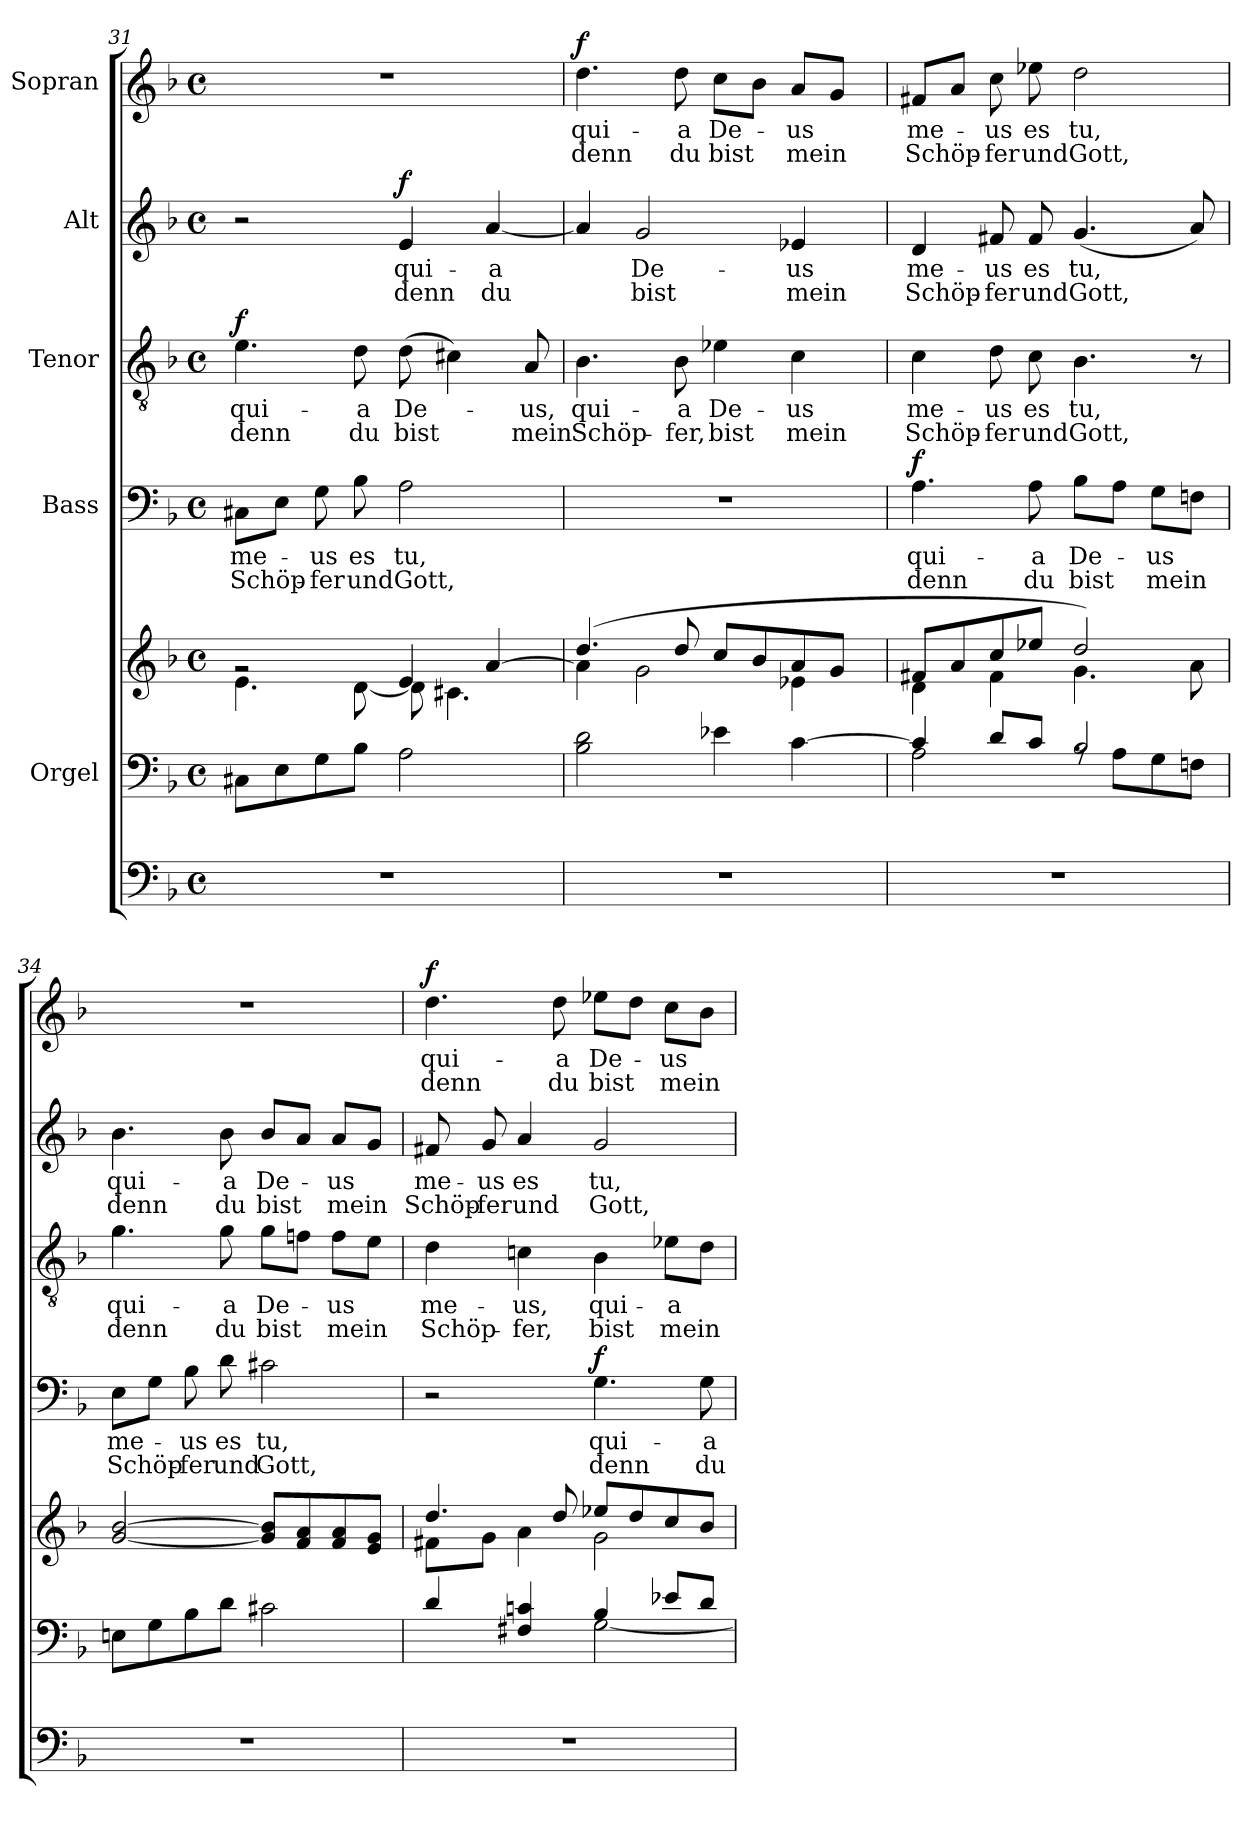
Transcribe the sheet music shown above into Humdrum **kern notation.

**kern	**kern	**kern	**kern	**text	**text	**dynam	**kern	**text	**text	**dynam	**kern	**text	**text	**dynam	**kern	**text	**text	**dynam
*part6	*part5	*part5	*part4	*part4	*part4	*part4	*part3	*part3	*part3	*part3	*part2	*part2	*part2	*part2	*part1	*part1	*part1	*part1
*staff7	*staff6	*staff5	*staff4	*staff4	*staff4	*staff4	*staff3	*staff3	*staff3	*staff3	*staff2	*staff2	*staff2	*staff2	*staff1	*staff1	*staff1	*staff1
*	*I"Orgel	*	*I"Bass	*	*	*	*I"Tenor	*	*	*	*I"Alt	*	*	*	*I"Sopran	*	*	*
*clefF4	*clefF4	*clefG2	*clefF4	*	*	*	*clefGv2	*	*	*	*clefG2	*	*	*	*clefG2	*	*	*
*k[b-]	*k[b-]	*k[b-]	*k[b-]	*	*	*	*k[b-]	*	*	*	*k[b-]	*	*	*	*k[b-]	*	*	*
*F:	*F:	*F:	*F:	*	*	*	*F:	*	*	*	*F:	*	*	*	*F:	*	*	*
*M4/4	*M4/4	*M4/4	*M4/4	*	*	*	*M4/4	*	*	*	*M4/4	*	*	*	*M4/4	*	*	*
*met(c)	*met(c)	*met(c)	*met(c)	*	*	*	*met(c)	*	*	*	*met(c)	*	*	*	*met(c)	*	*	*
=31	=31	=31	=31	=31	=31	=31	=31	=31	=31	=31	=31	=31	=31	=31	=31	=31	=31	=31
*	*	*^	*	*	*	*	*	*	*	*	*	*	*	*	*	*	*	*
!	!	!	!	!	!	!	!	!	!	!	!LO:DY:a	!	!	!	!	!	!	!	!
1r	8C#X\L	2rg	4.e\	8C#X\L	me-	Schöp-	.	4.e\	qui-	denn	f	2r	.	.	.	1r	.	.	.
.	8E\	.	.	8E\J	.	.	.	.	.	.	.	.	.	.	.	.	.	.	.
.	8G\	.	.	8G\	-us	-fer	.	.	.	.	.	.	.	.	.	.	.	.	.
.	8B-\J	.	[8d\	8B-\	es	und	.	8d\	-a	du	.	.	.	.	.	.	.	.	.
!	!	!	!	!	!	!	!	!	!	!	!	!	!	!	!LO:DY:a	!	!	!	!
.	2A\	4e/	8d\]	2A\	tu,	Gott,	.	(>8d\	De-	bist	.	4e/	qui-	denn	f	.	.	.	.
.	.	.	4.c#X\	.	.	.	.	4c#X\)	.	.	.	.	.	.	.	.	.	.	.
.	.	[4a/	.	.	.	.	.	.	.	.	.	[4a/	-a	du	.	.	.	.	.
.	.	.	.	.	.	.	.	8A/	-us,	mein	.	.	.	.	.	.	.	.	.
!!LO:LB:g=z
=32	=32	=32	=32	=32	=32	=32	=32	=32	=32	=32	=32	=32	=32	=32	=32	=32	=32	=32	=32
!	!	!	!	!	!	!	!	!	!	!	!	!	!	!	!	!	!	!	!LO:DY:a
1r	2B-\ 2d\	(>4.dd/	4a\]	1r	.	.	.	4.B-\	qui-	Schöp-	.	4a/]	.	.	.	4.dd\	qui-	denn	f
.	.	.	2g\	.	.	.	.	.	.	.	.	2g/	De-	bist	.	.	.	.	.
.	.	8dd/	.	.	.	.	.	8B-\	-a	-fer,	.	.	.	.	.	8dd\	-a	du	.
.	4e-X\	8cc/L	.	.	.	.	.	4e-X\	De-	bist	.	.	.	.	.	8cc\L	De-	bist	.
.	.	8b-/	.	.	.	.	.	.	.	.	.	.	.	.	.	8b-\J	.	.	.
.	[4c\	8a/	4e-X\	.	.	.	.	4c\	-us	mein	.	4e-X/	-us	mein	.	8a/L	-us	mein	.
.	.	8g/J	.	.	.	.	.	.	.	.	.	.	.	.	.	8g/J	.	.	.
=33	=33	=33	=33	=33	=33	=33	=33	=33	=33	=33	=33	=33	=33	=33	=33	=33	=33	=33	=33
*	*^	*	*	*	*	*	*	*	*	*	*	*	*	*	*	*	*	*	*
!	!	!	!	!	!	!	!	!LO:DY:a	!	!	!	!	!	!	!	!	!	!	!	!
1r	4c/]	2A\	8f#X/L	4d\	4.A\	qui-	denn	f	4c\	me-	Schöp-	.	4d/	me-	Schöp-	.	8f#X/L	me-	Schöp-	.
.	.	.	8a/	.	.	.	.	.	.	.	.	.	.	.	.	.	8a/J	.	.	.
.	8d/L	.	8cc/	4f#\	.	.	.	.	8d\	-us	-fer	.	8f#X/	-us	-fer	.	8cc\	-us	-fer	.
.	8c/J	.	8ee-X/J	.	8A\	-a	du	.	8c\	es	und	.	8f#/	es	und	.	8ee-X\	es	und	.
.	2B-/	8rA	2dd/)	4.g\	8B-\L	De-	-bist	.	4.B-\	tu,	Gott,	.	(4.g/	tu,	Gott,	.	2dd\	tu,	Gott,	.
.	.	8A\L	.	.	8A\J	.	.	.	.	.	.	.	.	.	.	.	.	.	.	.
.	.	8G\	.	.	8G\L	-us	mein	.	.	.	.	.	.	.	.	.	.	.	.	.
.	.	8Fn\J	.	8a\	8Fn\J	.	.	.	8r	.	.	.	8a/)	.	.	.	.	.	.	.
*	*v	*v	*	*	*	*	*	*	*	*	*	*	*	*	*	*	*	*	*	*
*	*	*v	*v	*	*	*	*	*	*	*	*	*	*	*	*	*	*	*	*
=34	=34	=34	=34	=34	=34	=34	=34	=34	=34	=34	=34	=34	=34	=34	=34	=34	=34	=34
1r	8En\L	[2g/ [2b-/	8E\L	me-	Schöp-	.	4.g\	qui-	denn	.	4.b-\	qui-	denn	.	1r	.	.	.
.	8G\	.	8G\J	.	.	.	.	.	.	.	.	.	.	.	.	.	.	.
.	8B-\	.	8B-\	-us	-fer	.	.	.	.	.	.	.	.	.	.	.	.	.
.	8d\J	.	8d\	es	und	.	8g\	-a	du	.	8b-\	-a	du	.	.	.	.	.
.	2c#X\	8g/] 8b-/]L	2c#X\	tu,	Gott,	.	8g\L	De-	bist	.	8b-/L	De-	bist	.	.	.	.	.
.	.	8f/ 8a/	.	.	.	.	8fn\J	.	.	.	8a/J	.	.	.	.	.	.	.
.	.	8f/ 8a/	.	.	.	.	8f\L	-us	mein	.	8a/L	-us	mein	.	.	.	.	.
.	.	8e/ 8g/J	.	.	.	.	8e\J	.	.	.	8g/J	.	.	.	.	.	.	.
=35	=35	=35	=35	=35	=35	=35	=35	=35	=35	=35	=35	=35	=35	=35	=35	=35	=35	=35
*	*^	*^	*	*	*	*	*	*	*	*	*	*	*	*	*	*	*	*
!	!	!	!	!	!	!	!	!	!	!	!	!	!	!	!	!	!	!	!	!LO:DY:a
1r	4d/	2ryy	4.dd/	8f#X\L	2r	.	.	.	4d\	me-	Schöp-	.	8f#X/	me-	Schöp-	.	4.dd\	qui-	denn	f
.	.	.	.	8g\J	.	.	.	.	.	.	.	.	8g/	-us	-fer	.	.	.	.	.
.	4F#X/ 4cn/	.	.	4a\	.	.	.	.	4cn\	-us,	-fer,	.	4a/	es	und	.	.	.	.	.
.	.	.	8dd/	.	.	.	.	.	.	.	.	.	.	.	.	.	8dd\	-a	du	.
!	!	!	!	!	!	!	!	!LO:DY:a	!	!	!	!	!	!	!	!	!	!	!	!
.	4B-/	[2G\	8ee-X/L	2g\	4.G\	qui-	denn	f	4B-\	qui-	bist	.	2g/	tu,	Gott,	.	8ee-X\L	De-	bist	.
.	.	.	8dd/	.	.	.	.	.	.	.	.	.	.	.	.	.	8dd\J	.	.	.
.	8e-X/L	.	8cc/	.	.	.	.	.	8e-X\L	-a	mein	.	.	.	.	.	8cc\L	-us	mein	.
.	8d/J	.	8b-/J	.	8G\	-a	du	.	8d\J	.	.	.	.	.	.	.	8b-\J	.	.	.
*	*v	*v	*	*	*	*	*	*	*	*	*	*	*	*	*	*	*	*	*	*
*	*	*v	*v	*	*	*	*	*	*	*	*	*	*	*	*	*	*	*	*
=	=	=	=	=	=	=	=	=	=	=	=	=	=	=	=	=	=	=
*-	*-	*-	*-	*-	*-	*-	*-	*-	*-	*-	*-	*-	*-	*-	*-	*-	*-	*-
